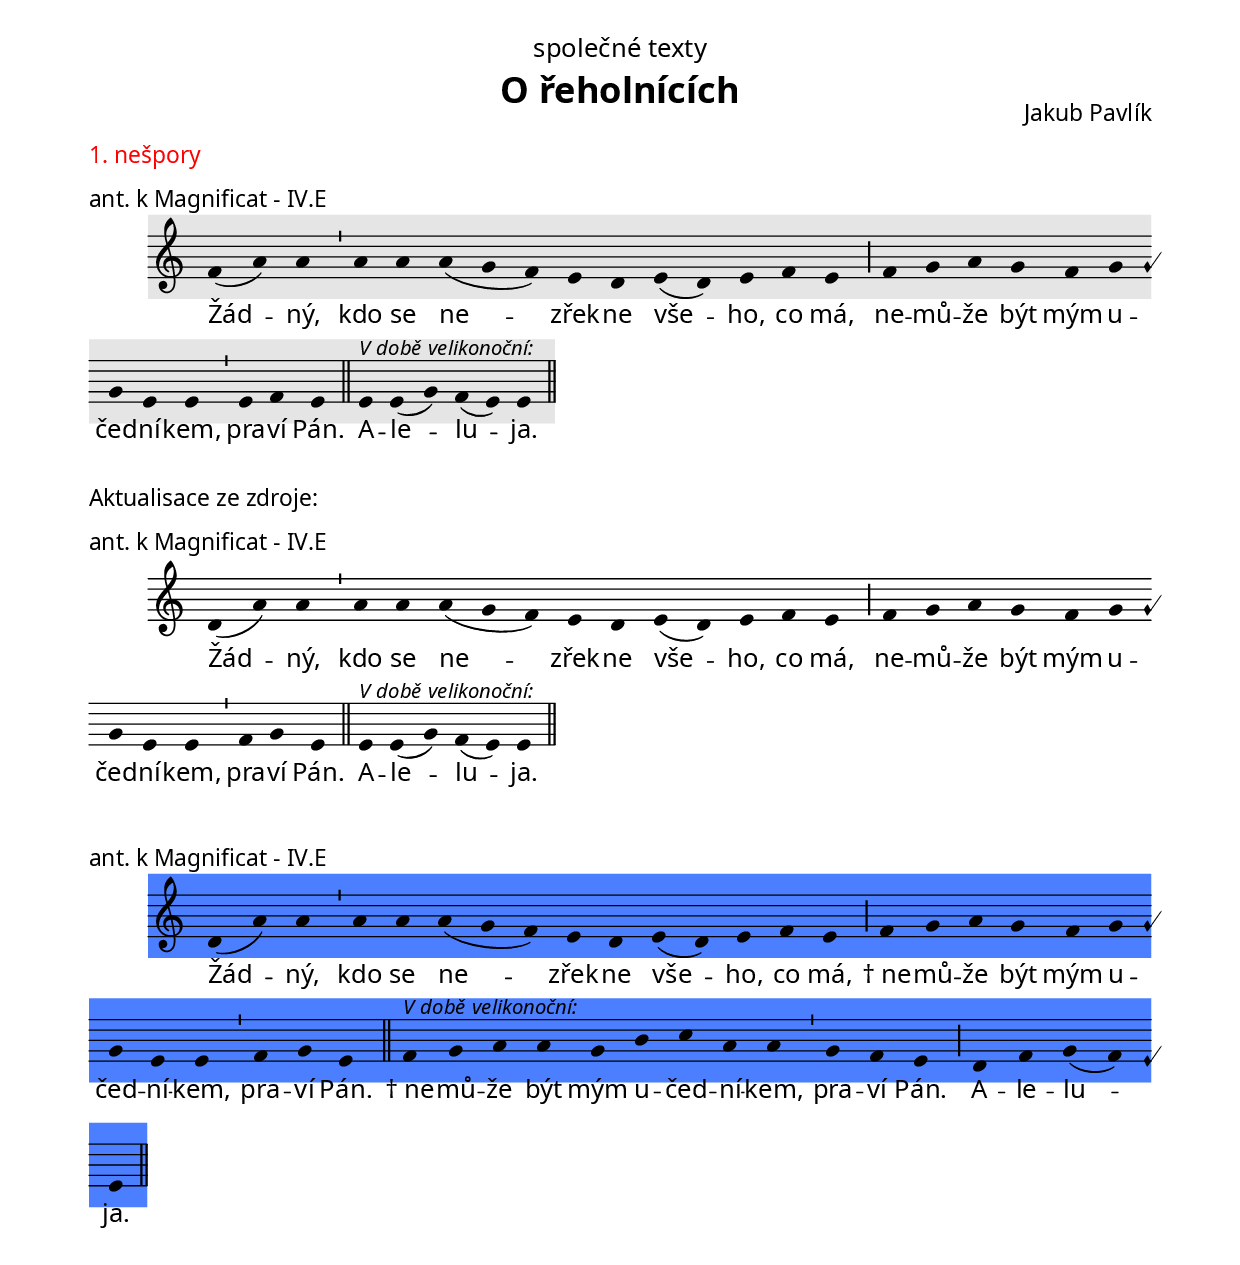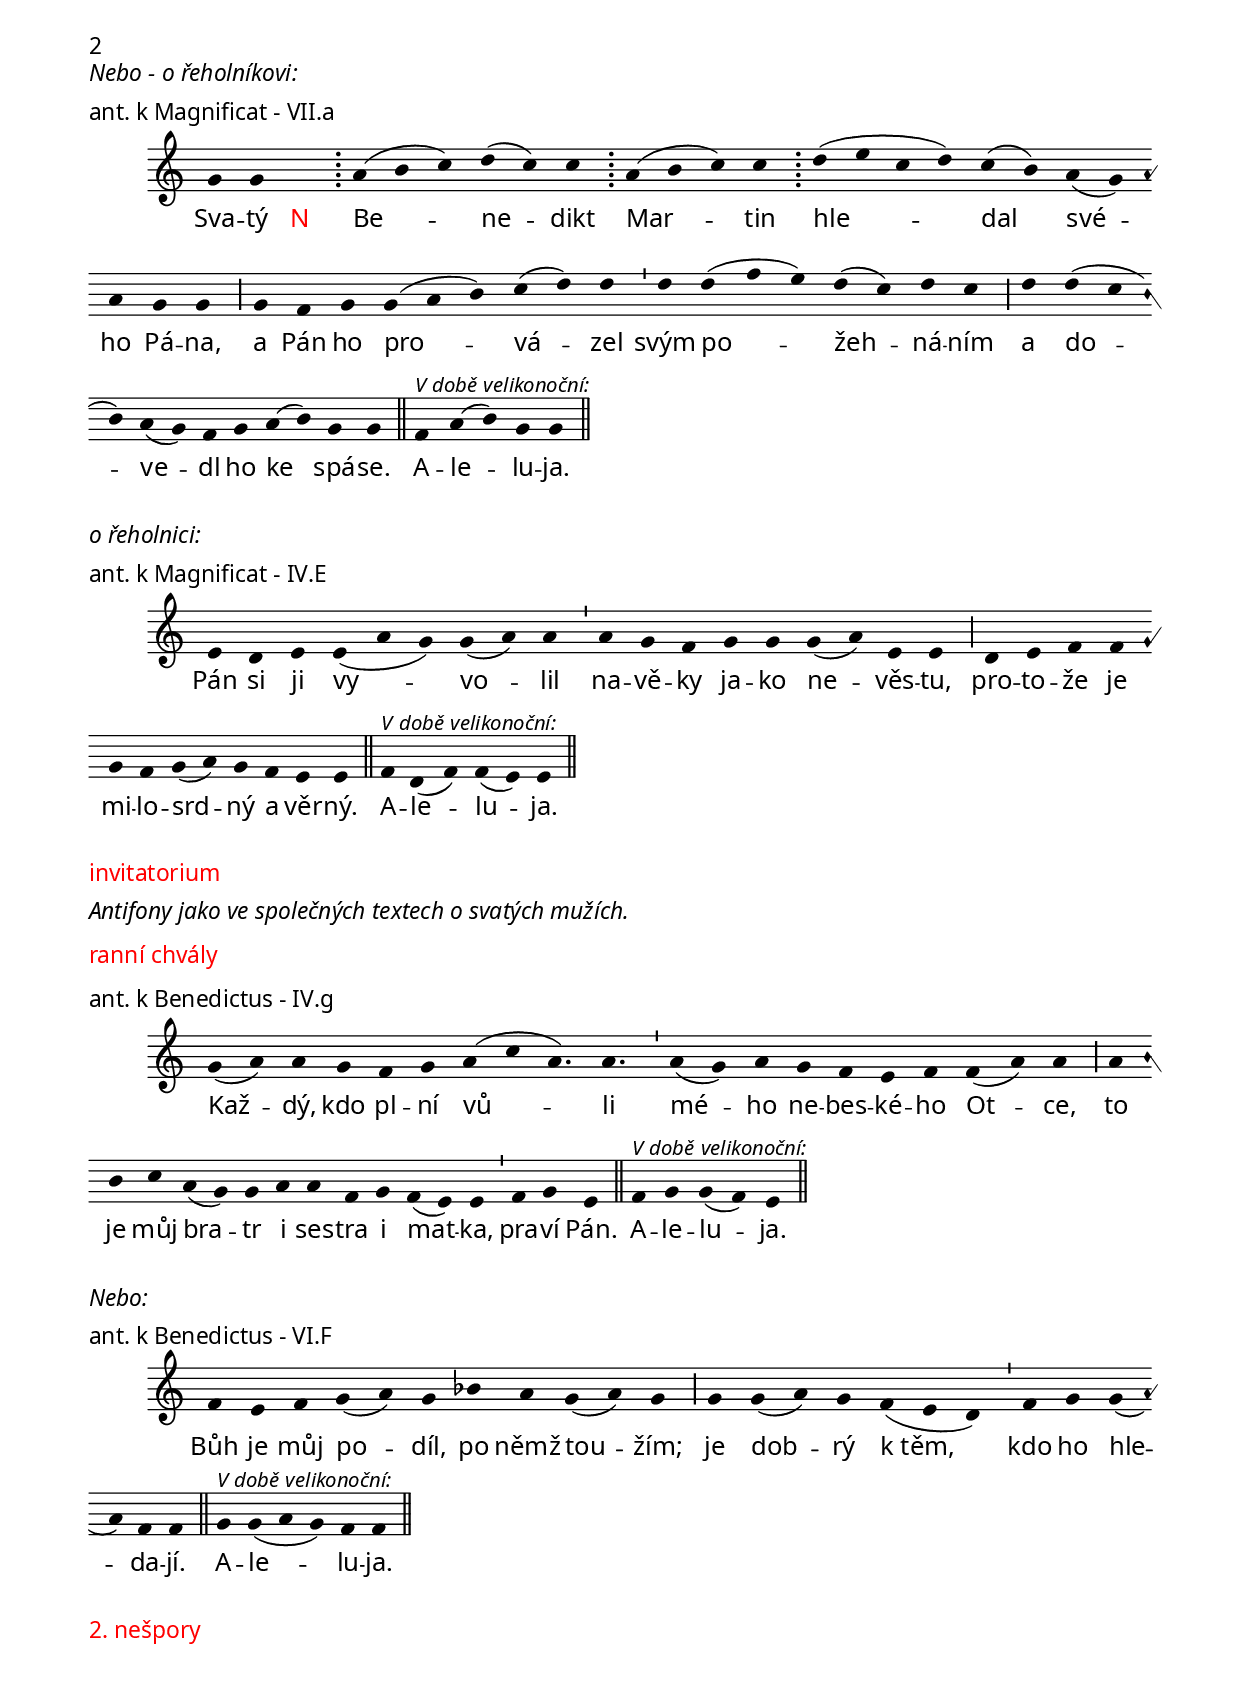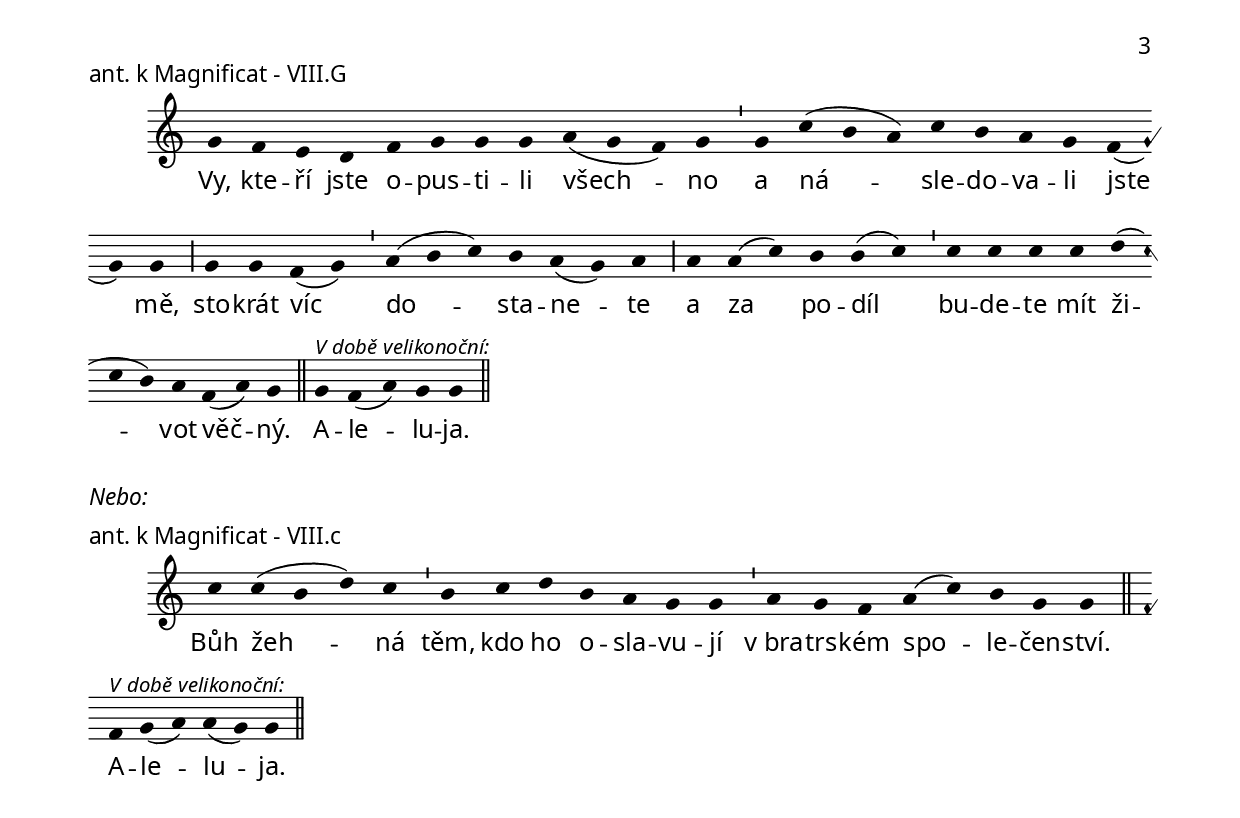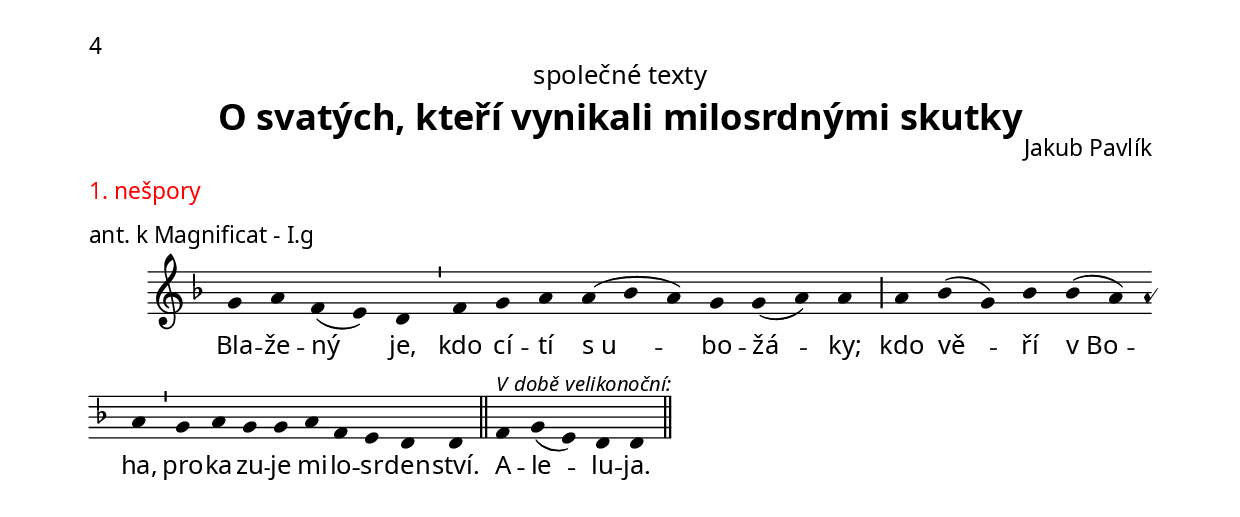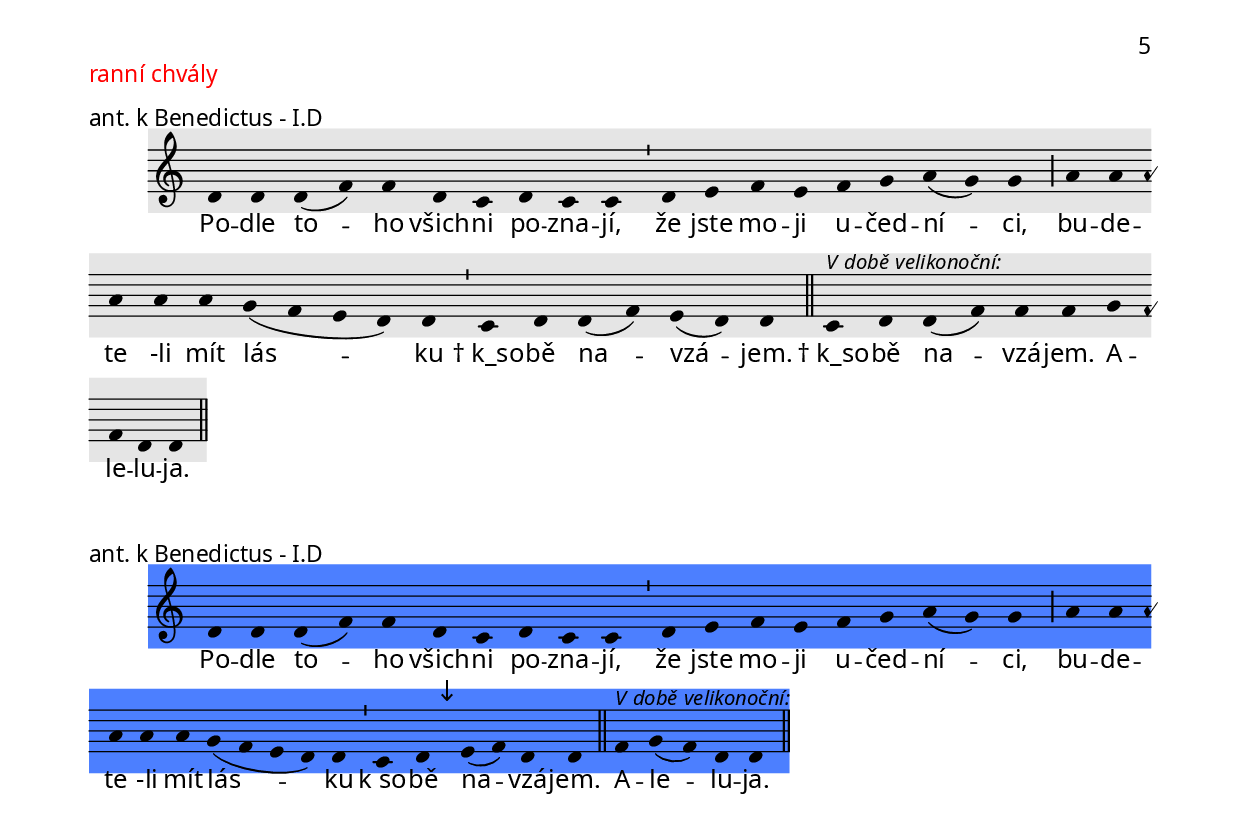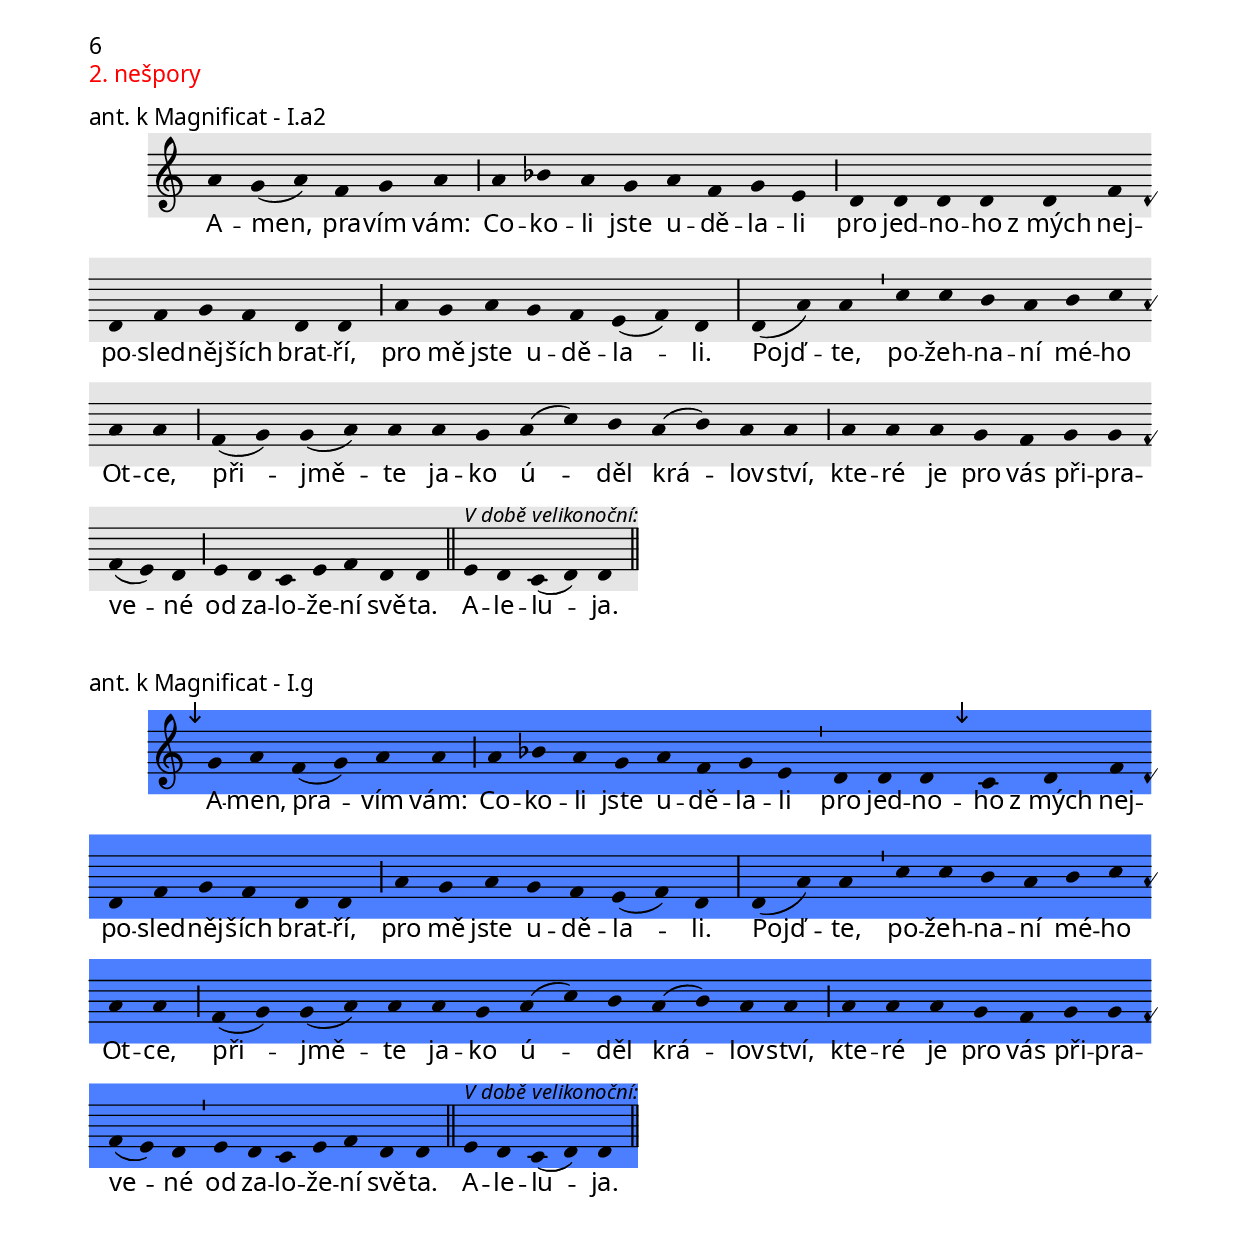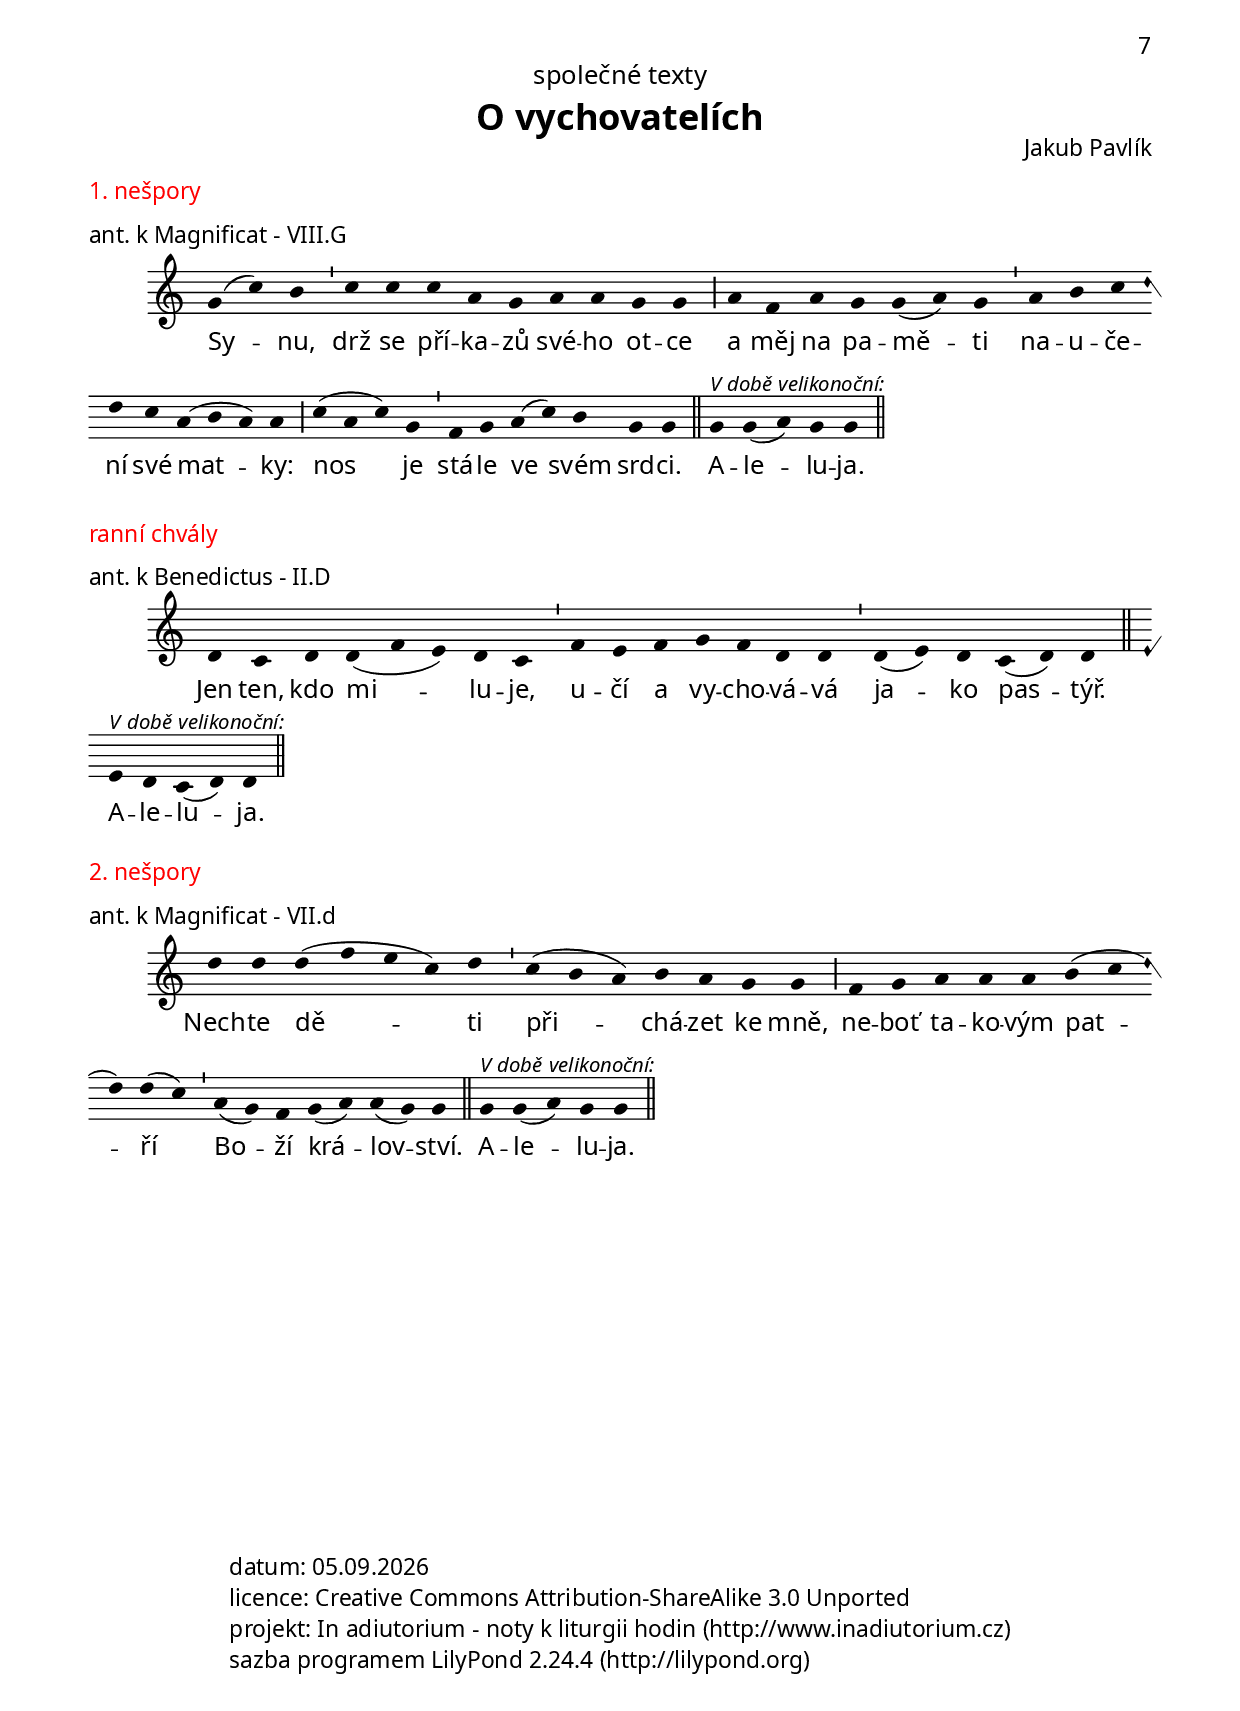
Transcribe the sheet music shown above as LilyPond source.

\version "2.19.28"

\include "../spolecne.ly"
\include "../dilyresponsorii.ly"

\header {
  % subtitle = "(Svatí muži a ženy - podskupiny)"
  composer = "Jakub Pavlík"
}

\bookpart {
  \header {
    title = \markup\titleCommune "O řeholnících"
  }

  \markup {\nadpisHodinka {"1. nešpory"}}

  \score {
    \relative c' {
      \zvyraznovacSedy
      \choralniRezim
      f4( a) a \barMin a a a( g f) e d e( d) e f e \barMaior
      f g a g f g g e e \barMin e f e \barFinalis

      e^\markup\rubrVelikAleluja e( g) f( e) e \barFinalis
    }
    \addlyrics {
      Žád -- ný, kdo se ne -- zřek -- ne vše -- ho, co má,
      ne -- mů -- že být mým u -- čed -- ní -- kem, pra -- ví Pán.

      A -- le -- lu -- ja.
    }
    \header {
      quid = "ant. k Magnificat"
      modus = "IV"
      differentia = "E"
      psalmus = ""
      id = "rehol-amag1"
      fial = "sanktoral/0825benediktabratri.ly#aben?+aleluja"
      fons = "25.8. pět bratří, k Benedictus; přidáno aleluja"
      piece = \markup {\sestavTitulekBezZalmu}
    }
  }

  \markup{Aktualisace ze zdroje:}

  \score {
    \relative c' {
      \choralniRezim
      d4( a') a \barMin a a a( g f) e d e( d) e f e \barMaior
      f g a g f g g e e \barMin f g e \barFinalis

      e^\markup\rubrVelikAleluja e( g) f( e) e \barFinalis
    }
    \addlyrics {
      Žád -- ný, kdo se ne -- zřek -- ne vše -- ho, co má,
      ne -- mů -- že být mým u -- čed -- ní -- kem, pra -- ví Pán.

      A -- le -- lu -- ja.
    }
    \header {
      quid = "ant. k Magnificat"
      modus = "IV"
      differentia = "E"
      psalmus = ""
      id = "rehol-amag1"
      fial = "sanktoral/0825benediktabratri.ly#aben?+aleluja"
      piece = \markup {\sestavTitulekBezZalmu}
    }
  }

\score {
    \relative c' {
      \zvyraznovacModry
      \choralniRezim
      d4( a') a \barMin a a a( g f) e d e( d) e f e \barMaior
      f g a g f g g e e \barMin f g e \barFinalis

      f^\markup\rubrVelikAleluja g a a g b c a a \barMin g f e \barMaior
      d f g( f) e \barFinalis
    }
    \addlyrics {
      Žád -- ný, kdo se ne -- zřek -- ne vše -- ho, co má,
      \markup{\Dagger ne} -- mů -- že být mým u -- čed -- ní -- kem, pra -- ví Pán.

      \markup{\Dagger ne} -- mů -- že být mým u -- čed -- ní -- kem, pra -- ví Pán.
      A -- le -- lu -- ja.
    }
    \header {
      quid = "ant. k Magnificat"
      modus = "IV"
      differentia = "E"
      psalmus = ""
      id = "rehol-amag1"
      fial = "sanktoral/0825benediktabratri.ly#aben?+aleluja"
      piece = \markup {\sestavTitulekBezZalmu}
    }
  }

  \pageBreak

  \markup\italic{Nebo - o řeholníkovi:}

  \score {
    \relative c'' {
      \choralniRezim
      g4 g \neviditelna g
      \bar ";" a( b c) d( c) c \bar ";" a( b c) c \bar ";"
      d( e c d) c( b) a( g) a g g \barMaior
      g f g g( a b) c( d) d \barMin d d( f e) d( c) d c \barMaior
      d d( c b) a( g) f g a( b) g g \barFinalis

      f^\markup\rubrVelikAleluja a( b) g g \barFinalis
    }
    \addlyrics {
      Sva -- tý \markup\Nomen
      Be -- ne -- dikt Mar -- tin
      hle -- dal své -- ho Pá -- na,
      a Pán ho pro -- vá -- zel svým po -- žeh -- ná -- ním
      a do -- ve -- dl ho ke spá -- se.

      A -- le -- lu -- ja.
    }
    \header {
      quid = "ant. k Magnificat"
      modus = "VII"
      differentia = "a"
      psalmus = ""
      id = "rehol-amag2"
      fons = "11.7. sv. Benedikt, k Magnificat; upraveno, přidáno aleluja"
      piece = \markup {\sestavTitulekBezZalmu}
    }
  }

  \markup\italic{o řeholnici:}

  \score {
    \relative c' {
      \choralniRezim
      e4 d e e( a g) g( a) a \barMin a g f g g g( a) e e \barMaior
      d e f f g f g( a) g f e e \barFinalis

      f^\markup\rubrVelikAleluja d( f) f( e) e \barFinalis
    }
    \addlyrics {
      Pán si ji vy -- vo -- lil na -- vě -- ky ja -- ko ne -- věs -- tu,
      pro -- to -- že je mi -- lo -- srd -- ný a věr -- ný.

      A -- le -- lu -- ja.
    }
    \header {
      quid = "ant. k Magnificat"
      modus = "IV"
      differentia = "E"
      psalmus = ""
      id = "rehol-amag3"
      piece = \markup {\sestavTitulekBezZalmu}
    }
  }

  \markup {\nadpisHodinka {"invitatorium"}}

  \markup\italic{
    Antifony jako ve společných textech o svatých mužích.
  }

  \markup {\nadpisHodinka {"ranní chvály"}}

  \score {
    \relative c'' {
      \choralniRezim
      g4( a) a g f g a( c a4.) a \barMin
      a4( g) a g f e f f( a) a \barMaior
      a b c a( g) g a a f g f( e) e \barMin
      f g e \barFinalis

      f^\markup\rubrVelikAleluja g g( f) e \barFinalis
    }
    \addlyrics {
      Kaž -- dý, kdo pl -- ní vů -- li
      mé -- ho ne -- bes -- ké -- ho Ot -- ce,
      to je můj bra -- tr i ses -- tra i mat -- ka,
      pra -- ví Pán.

      A -- le -- lu -- ja.
    }
    \header {
      quid = "ant. k Benedictus"
      modus = "IV"
      differentia = "g"
      psalmus = ""
      id = "rehol-aben1"
      fons = "zacatek prevzat z:"
      fial = "antifony/velikonoce_tyden4_3utery.ly#rch-a1?jen zacatek"
      piece = \markup {\sestavTitulekBezZalmu}
    }
  }

  \markup\italic{Nebo:}

  \score {
    \relative c' {
      \choralniRezim
      f4 e f g( a) g bes a g( a) g \barMaior
      g g( a) g f( e d) \barMin f g g( a) f f \barFinalis

      g^\markup\rubrVelikAleluja g( a g) f f \barFinalis
    }
    \addlyrics {
      Bůh je můj po -- díl, po němž tou -- žím;
      je dob -- rý k_těm, kdo ho hle -- da -- jí.

      A -- le -- lu -- ja.
    }
    \header {
      quid = "ant. k Benedictus"
      modus = "VI"
      differentia = "F"
      psalmus = ""
      id = "rehol-aben2"
      piece = \markup {\sestavTitulekBezZalmu}
    }
  }

  \markup {\nadpisHodinka {"2. nešpory"}}

  \score {
    \relative c'' {
      \choralniRezim
      g f e d f g g g a( g f) g \barMin
      g c( b a) c b a g f( g) g \barMaior
      g g f( g) \barMin a( b c) b a( g) a \barMaior
      a a( c) b b( c) \barMin c c c c d( c b) a f( a) g \barFinalis

      g^\markup\rubrVelikAleluja f( a) g g \barFinalis
    }
    \addlyrics {
      Vy, kte -- ří jste o -- pus -- ti -- li všech -- no
      a ná -- sle -- do -- va -- li jste mě,
      sto -- krát víc do -- sta -- ne -- te
      a za po -- díl bu -- de -- te mít ži -- vot věč -- ný.

      A -- le -- lu -- ja.
    }
    \header {
      quid = "ant. k Magnificat"
      modus = "VIII"
      differentia = "G"
      psalmus = ""
      id = "rehol-ne2-amag1"
      fial = "sanktoral/0825benediktabratri.ly#amag?+aleluja"
      fons = "+ pridano aleluja"
      piece = \markup {\sestavTitulekBezZalmu}
    }
  }

  \markup\italic{Nebo:}

  \score {
    \relative c'' {
      \choralniRezim
      c4 c( b d) c \barMin
      b c d b a g g \barMin
      a g f a( c) b g g \barFinalis

      f^\markup\rubrVelikAleluja g( a) a( g) g \barFinalis
    }
    \addlyrics {
      Bůh žeh -- ná
      těm, kdo ho o -- sla -- vu -- jí
      v_bra -- trs -- kém spo -- le -- čen -- ství.

      A -- le -- lu -- ja.
    }
    \header {
      quid = "ant. k Magnificat"
      modus = "VIII"
      differentia = "c"
      psalmus = ""
      id = "rehol-ne2-amag2"
      piece = \markup {\sestavTitulekBezZalmu}
    }
  }
}

\bookpart {
  \header {
    title = \markup\titleCommune "O svatých, kteří vynikali milosrdnými skutky"
  }

  \markup {\nadpisHodinka {"1. nešpory"}}

  \score {
    \relative c'' {
      \choralniRezim
      \key f \major
      g4 a f( e) d \barMin f g a a( bes a) g g( a) a \barMaior
      a bes( g) bes bes( a) a \barMin g a g g a f e d d \barFinalis

      f^\markup\rubrVelikAleluja g( e) d d \barFinalis
    }
    \addlyrics {
      Bla -- že -- ný je, kdo cí -- tí s_u -- bo -- žá -- ky;
      kdo vě -- ří v_Bo -- ha, pro -- ka -- zu -- je mi -- lo -- sr -- den -- ství.

      A -- le -- lu -- ja.
    }
    \header {
      quid = "ant. k Magnificat"
      modus = "I"
      differentia = "g"
      psalmus = ""
      id = "milo-amag"
      piece = \markup {\sestavTitulekBezZalmu}
    }
  }

  \pageBreak

  \markup {\nadpisHodinka {"ranní chvály"}}

  \score {
    \relative c' {
      \zvyraznovacSedy
      \choralniRezim
      d4 d d( f) f d c d c c \barMin
      d e f e f g a( g) g \barMaior
      a a a a a g( f e d) d \barMin
      c d d( f) e( d) d \barFinalis

      c^\markup\rubrVelikAleluja d d( f) f f
      g f d d \barFinalis
    }
    \addlyrics {
      Po -- dle to -- ho všich -- ni po -- zna -- jí,
      že jste mo -- ji u -- čed -- ní -- ci,
      bu -- de -- te -li mít lás -- ku
      \markup{\Dagger k_so} -- bě na -- vzá -- jem.

      \markup{\Dagger k_so} -- bě na -- vzá -- jem.
      A -- le -- lu -- ja.
    }
    \header {
      quid = "ant. k Benedictus"
      modus = "I"
      differentia = "D"
      psalmus = ""
      fial = "antifony/velikonoce_nedeleC.ly#vmagii?upraveno"
      fons = "upraveno pro dobu nevelikonocni"
      id = "milo-aben"
      piece = \markup {\sestavTitulekBezZalmu}
    }
  }

  \score {
    \relative c' {
      \zvyraznovacModry
      \choralniRezim
      d4 d d( f) f d c d c c \barMin
      d e f e f g a( g) g \barMaior
      a a a a a g( f e d) d \barMin
      c d \mark\sipka e( f) d d \barFinalis

      f^\markup\rubrVelikAleluja g( f) d d \barFinalis
    }
    \addlyrics {
      Po -- dle to -- ho všich -- ni po -- zna -- jí,
      že jste mo -- ji u -- čed -- ní -- ci,
      bu -- de -- te -li mít lás -- ku
      k_so -- bě na -- vzá -- jem.

      A -- le -- lu -- ja.
    }
    \header {
      quid = "ant. k Benedictus"
      modus = "I"
      differentia = "D"
      psalmus = ""
      fial = "antifony/velikonoce_nedeleC.ly#vmagii?upraveno"
      fons = "upraveno pro dobu nevelikonocni"
      id = "milo-aben"
      piece = \markup {\sestavTitulekBezZalmu}
    }
  }

  \pageBreak

  \markup {\nadpisHodinka {"2. nešpory"}}

  \score {
    \relative c'' {
      \zvyraznovacSedy
      \choralniRezim
      a4 g( a) f g a \barMaior
      a bes a g a f g e \barMaior
      d d d d d f d f g f d d \barMaior
      a' g a g f e( f) d \barMax

      d( a') a \barMin c c b a b c a a \barMaior
      f( g) g( a) a a g a( c) b a( b) a a \barMaior
      a a a g f g g f( e) d \barMaior
      e d c e f d d \barFinalis

      e^\markup\rubrVelikAleluja d c( d) d \barFinalis
    }
    \addlyrics {
      A -- men, pra -- vím vám:
      Co -- ko -- li jste u -- dě -- la -- li
      pro jed -- no -- ho z_mých nej -- po -- sled -- něj -- ších brat -- ří,
      pro mě jste u -- dě -- la -- li.

      Pojď -- te, po -- žeh -- na -- ní mé -- ho Ot -- ce,
      při -- jmě -- te ja -- ko ú -- děl krá -- lov -- ství,
      kte -- ré je pro vás při -- pra -- ve -- né
      od za -- lo -- že -- ní svě -- ta.

      A -- le -- lu -- ja.
    }
    \header {
      quid = "ant. k Magnificat"
      modus = "I"
      differentia = "a2"
      psalmus = ""
      id = "milo-ne2-amag"
      piece = \markup {\sestavTitulekBezZalmu}
    }
  }

  \score {
    \relative c'' {
      \zvyraznovacModry
      \choralniRezim
      \mark\sipka g4 a f( g) a a \barMaior
      a bes a g a f g e \barMin
      d d d \mark\sipka c d f d f g f d d \barMaior
      a' g a g f e( f) d \barMax

      d( a') a \barMin c c b a b c a a \barMaior
      f( g) g( a) a a g a( c) b a( b) a a \barMaior
      a a a g f g g f( e) d \barMin
      e d c e f d d \barFinalis

      e^\markup\rubrVelikAleluja d c( d) d \barFinalis
    }
    \addlyrics {
      A -- men, pra -- vím vám:
      Co -- ko -- li jste u -- dě -- la -- li
      pro jed -- no -- ho z_mých nej -- po -- sled -- něj -- ších brat -- ří,
      pro mě jste u -- dě -- la -- li.

      Pojď -- te, po -- žeh -- na -- ní mé -- ho Ot -- ce,
      při -- jmě -- te ja -- ko ú -- děl krá -- lov -- ství,
      kte -- ré je pro vás při -- pra -- ve -- né
      od za -- lo -- že -- ní svě -- ta.

      A -- le -- lu -- ja.
    }
    \header {
      quid = "ant. k Magnificat"
      modus = "I"
      differentia = "g"
      psalmus = ""
      id = "milo-ne2-amag"
      piece = \markup {\sestavTitulekBezZalmu}
    }
  }
}

\bookpart {
  \header {
    title = \markup\titleCommune "O vychovatelích"
  }

  \markup {\nadpisHodinka {"1. nešpory"}}

  \score {
    \relative c'' {
      \choralniRezim
      g4( c) b \barMin c c c a g a a g g \barMaior
      a f a g g( a) g \barMin a b c d c a( b a) a \barMaior
      c( a c) g \barMin f g a( c) b g g \barFinalis

      g^\markup\rubrVelikAleluja g( a) g g \barFinalis
    }
    \addlyrics {
      Sy -- nu, drž se pří -- ka -- zů své -- ho ot -- ce
      a měj na pa -- mě -- ti na -- u -- če -- ní své mat -- ky:
      nos je stá -- le ve svém srd -- ci.

      A -- le -- lu -- ja.
    }
    \header {
      quid = "ant. k Magnificat"
      modus = "VIII"
      differentia = "G"
      psalmus = ""
      id = "vych-amag"
      piece = \markup {\sestavTitulekBezZalmu}
    }
  }

  \markup {\nadpisHodinka {"ranní chvály"}}

  \score {
    \relative c' {
      \choralniRezim
      d4 c d d( f e) d c \barMin
      f e f g f d d \barMin d( e) d c( d) d \barFinalis

      e^\markup\rubrVelikAleluja d c( d) d \barFinalis
    }
    \addlyrics {
      Jen ten, kdo mi -- lu -- je,
      u -- čí a vy -- cho -- vá -- vá ja -- ko pas -- týř.

      A -- le -- lu -- ja.
    }
    \header {
      quid = "ant. k Benedictus"
      modus = "II"
      differentia = "D"
      psalmus = ""
      id = "vych-aben"
      piece = \markup {\sestavTitulekBezZalmu}
    }
  }

  \markup {\nadpisHodinka {"2. nešpory"}}

  \score {
    \relative c'' {
      \choralniRezim
      d4 d d( f e c) d \barMin c( b a) b a g g \barMaior
      f g a a a b( c d) d( c) \barMin a( g) f g( a) a( g) g \barFinalis

      g^\markup\rubrVelikAleluja g( a) g g \barFinalis
    }
    \addlyrics {
      Nech -- te dě -- ti při -- chá -- zet ke mně,
      ne -- boť ta -- ko -- vým pat -- ří Bo -- ží krá -- lov -- ství.

      A -- le -- lu -- ja.
    }
    \header {
      quid = "ant. k Magnificat"
      modus = "VII"
      differentia = "d"
      psalmus = ""
      fial = "antifony/mezidobi_nedeleB_02_10.ly#ne27b-rch-ben?+aleluja"
      id = "vych-ne2-amag"
      piece = \markup {\sestavTitulekBezZalmu}
    }
  }
}